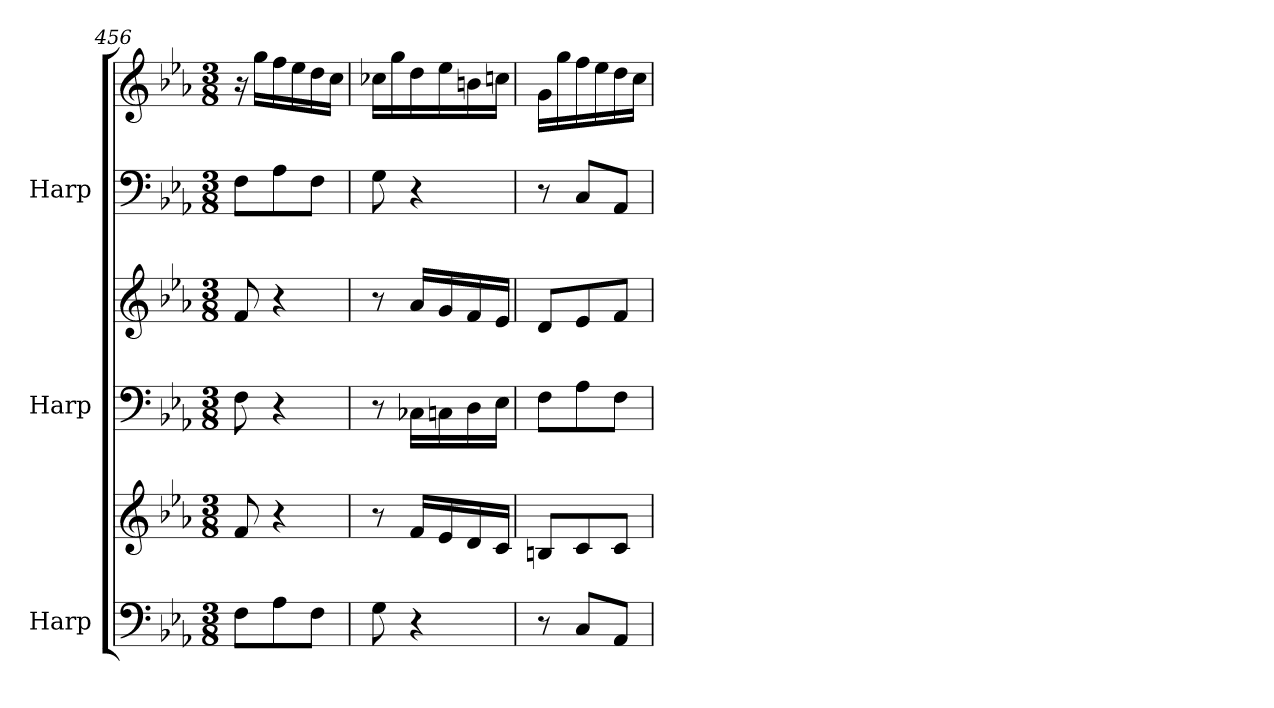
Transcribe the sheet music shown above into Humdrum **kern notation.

**kern	**kern	**kern	**kern	**kern	**kern
*part3	*part3	*part2	*part2	*part1	*part1
*staff6	*staff5	*staff4	*staff3	*staff2	*staff1
*I"Harp	*	*I"Harp	*	*I"Harp	*
*I'Hp	*	*I'Hp	*	*I'Hp	*
*clefF4	*clefG2	*clefF4	*clefG2	*clefF4	*clefG2
*k[b-e-a-]	*k[b-e-a-]	*k[b-e-a-]	*k[b-e-a-]	*k[b-e-a-]	*k[b-e-a-]
*M3/8	*M3/8	*M3/8	*M3/8	*M3/8	*M3/8
=456	=456	=456	=456	=456	=456
8F\L	8f/	8F\	8f/	8F\L	16r
.	.	.	.	.	16gg\LL
8A-\	4r	4r	4r	8A-\	16ff\
.	.	.	.	.	16ee-\
8F\J	.	.	.	8F\J	16dd\
.	.	.	.	.	16cc\JJ
=457	=457	=457	=457	=457	=457
8G\	8r	8r	8r	8G\	16cc-X\LL
.	.	.	.	.	16gg\
4r	16f/LL	16C-X\LL	16a-/LL	4r	16dd\
.	16e-/	16Cn\	16g/	.	16ee-\
.	16d/	16D\	16f/	.	16bn\
.	16c/JJ	16E-\JJ	16e-/JJ	.	16ccn\JJ
=458	=458	=458	=458	=458	=458
8r	8Bn/L	8F\L	8d/L	8r	16g\LL
.	.	.	.	.	16gg\
8C/L	8c/	8A-\	8e-/	8C/L	16ff\
.	.	.	.	.	16ee-\
8AA-/J	8c/J	8F\J	8f/J	8AA-/J	16dd\
.	.	.	.	.	16cc\JJ
=	=	=	=	=	=
*-	*-	*-	*-	*-	*-
